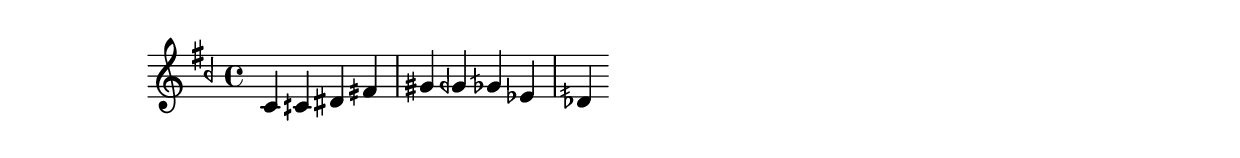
\version "2.11.6"
\layout { ragged-right= ##t }
\header {
  doctitle = "Makam"
  lsrtags = "pitches"
  texidoc = "Makam is Turkish type of melody that uses 1/9 tone
  microtonal alterations."
}

% Define 1/9 alterations.

#(define-public KOMA 1/9)
#(define-public BAKIYE 4/9)
#(define-public KUCUK 5/9)
#(define-public BUYUKMUCENNEB 8/9)


% Define pitch names

makamPitchNames = #`(
  (c . ,(ly:make-pitch -1 0 NATURAL))
  (d . ,(ly:make-pitch -1 1 NATURAL))
  (e . ,(ly:make-pitch -1 2 NATURAL))
  (f . ,(ly:make-pitch -1 3 NATURAL))
  (g . ,(ly:make-pitch -1 4 NATURAL))
  (a . ,(ly:make-pitch -1 5 NATURAL))
  (b . ,(ly:make-pitch -1 6 NATURAL))
  
  (cc . ,(ly:make-pitch -1 0 KOMA))
  (dc . ,(ly:make-pitch -1 1 KOMA))
  (ec . ,(ly:make-pitch -1 2 KOMA))
  (fc . ,(ly:make-pitch -1 3 KOMA))
  (gc . ,(ly:make-pitch -1 4 KOMA))
  (ac . ,(ly:make-pitch -1 5 KOMA))
  (bc . ,(ly:make-pitch -1 6 KOMA))

  (cb . ,(ly:make-pitch -1 0 BAKIYE))
  (db . ,(ly:make-pitch -1 1 BAKIYE))
  (eb . ,(ly:make-pitch -1 2 BAKIYE))
  (fb . ,(ly:make-pitch -1 3 BAKIYE))
  (gb . ,(ly:make-pitch -1 4 BAKIYE))
  (ab . ,(ly:make-pitch -1 5 BAKIYE))
  (bb . ,(ly:make-pitch -1 6 BAKIYE))

  (ck . ,(ly:make-pitch -1 0 KUCUK))
  (dk . ,(ly:make-pitch -1 1 KUCUK))
  (ek . ,(ly:make-pitch -1 2 KUCUK))
  (fk . ,(ly:make-pitch -1 3 KUCUK))
  (gk . ,(ly:make-pitch -1 4 KUCUK))
  (ak . ,(ly:make-pitch -1 5 KUCUK))
  (bk . ,(ly:make-pitch -1 6 KUCUK))

  (cbm . ,(ly:make-pitch -1 0 BUYUKMUCENNEB))
  (dbm . ,(ly:make-pitch -1 1 BUYUKMUCENNEB))
  (ebm . ,(ly:make-pitch -1 2 BUYUKMUCENNEB))
  (fbm . ,(ly:make-pitch -1 3 BUYUKMUCENNEB))
  (gbm . ,(ly:make-pitch -1 4 BUYUKMUCENNEB))
  (abm . ,(ly:make-pitch -1 5 BUYUKMUCENNEB))
  (bbm . ,(ly:make-pitch -1 6 BUYUKMUCENNEB))

  ;; f for flat.
  (cfc . ,(ly:make-pitch -1 0 (- KOMA)))
  (dfc . ,(ly:make-pitch -1 1 (- KOMA)))
  (efc . ,(ly:make-pitch -1 2 (- KOMA)))
  (ffc . ,(ly:make-pitch -1 3 (- KOMA)))
  (gfc . ,(ly:make-pitch -1 4 (- KOMA)))
  (afc . ,(ly:make-pitch -1 5 (- KOMA)))
  (bfc . ,(ly:make-pitch -1 6 (- KOMA)))
  
  (cfb . ,(ly:make-pitch -1 0 (- BAKIYE)))
  (dfb . ,(ly:make-pitch -1 1 (- BAKIYE)))
  (efb . ,(ly:make-pitch -1 2 (- BAKIYE)))
  (ffb . ,(ly:make-pitch -1 3 (- BAKIYE)))
  (gfb . ,(ly:make-pitch -1 4 (- BAKIYE)))
  (afb . ,(ly:make-pitch -1 5 (- BAKIYE)))
  (bfb . ,(ly:make-pitch -1 6 (- BAKIYE)))

  (cfk . ,(ly:make-pitch -1 0 (- KUCUK)))
  (dfk . ,(ly:make-pitch -1 1 (- KUCUK)))
  (efk . ,(ly:make-pitch -1 2 (- KUCUK)))
  (ffk . ,(ly:make-pitch -1 3 (- KUCUK)))
  (gfk . ,(ly:make-pitch -1 4 (- KUCUK)))
  (afk . ,(ly:make-pitch -1 5 (- KUCUK)))
  (bfk . ,(ly:make-pitch -1 6 (- KUCUK)))

  (cfbm . ,(ly:make-pitch -1 0 (- BUYUKMUCENNEB)))
  (dfbm . ,(ly:make-pitch -1 1 (- BUYUKMUCENNEB)))
  (efbm . ,(ly:make-pitch -1 2 (- BUYUKMUCENNEB)))
  (ffbm . ,(ly:make-pitch -1 3 (- BUYUKMUCENNEB)))
  (gfbm . ,(ly:make-pitch -1 4 (- BUYUKMUCENNEB)))
  (afbm . ,(ly:make-pitch -1 5 (- BUYUKMUCENNEB)))
  (bfbm . ,(ly:make-pitch -1 6 (- BUYUKMUCENNEB)))

)

%% set pitch names.
pitchnames = \makamPitchNames 
#(ly:parser-set-note-names parser makamPitchNames)

makamGlyphs = #'((1 . "accidentals.doublesharp")
       (8/9 . "accidentals.sharp.slashslashslash.stemstem")
       (5/9 . "accidentals.sharp.slashslashslash.stem")
       (4/9 . "accidentals.sharp")
       (1/9 . "accidentals.sharp.slashslash.stem")
       (0 . "accidentals.natural")
       (-1/9 . "accidentals.mirroredflat")
       (-4/9 . "accidentals.flat.slash")
       (-5/9 . "accidentals.flat")
       (-8/9 . "accidentals.flat.slashslash")
       (-1 . "accidentals.flatflat")
       )

\relative {

  %{ define alteration <-> symbol mapping. The following glyphs are available.
  accidentals.sharp 
  accidentals.sharp.slashslash.stem 
  accidentals.sharp.slashslashslash.stemstem 
  accidentals.sharp.slashslashslash.stem 
  accidentals.sharp.slashslash.stemstemstem 
  accidentals.natural 
  accidentals.flat 
  accidentals.flat.slash 
  accidentals.flat.slashslash 
  accidentals.mirroredflat.flat 
  accidentals.mirroredflat 
  accidentals.flatflat 
  accidentals.flatflat.slash 
  accidentals.doublesharp 
  %}

  \override Accidental #'glyph-name-alist =  \makamGlyphs
  
  \override Staff.KeySignature #'glyph-name-alist = \makamGlyphs
  \set Staff.keySignature =  #'(
    (3 .  4/9)
    (6 . -1/9))
  
  c cc db fk gbm gfc gfb efk dfbm
}
